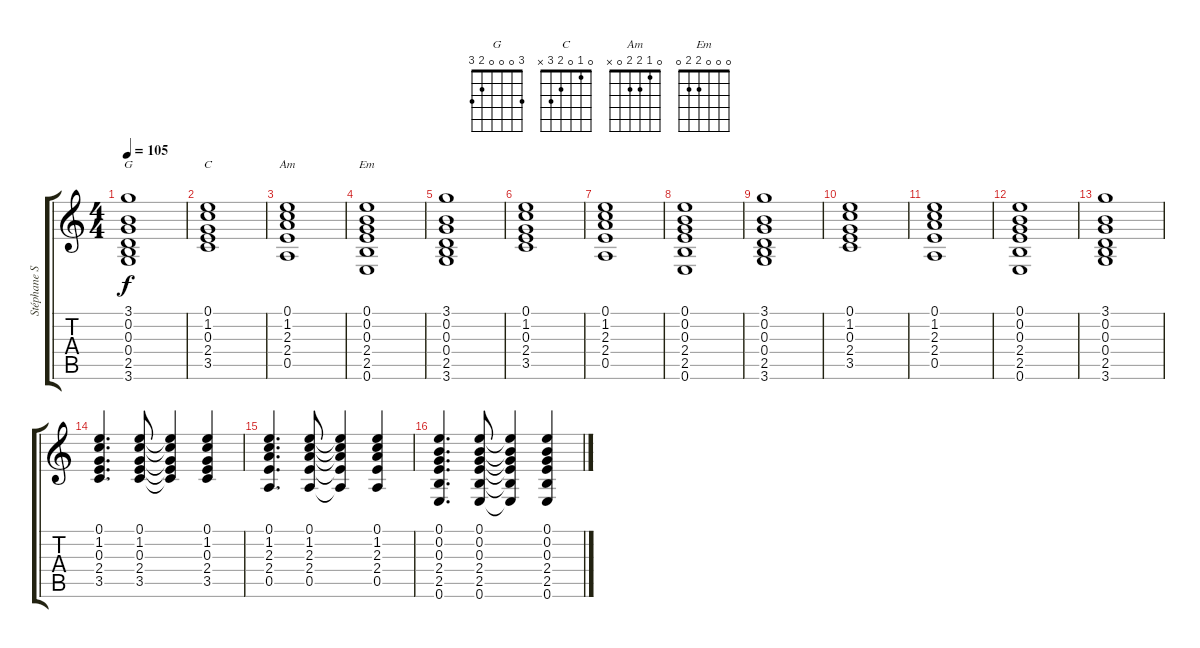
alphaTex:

\track ("Stéphane Sirkis (guitare rythmique)" "Stéphane S") {instrument distortionguitar}
\staff {score tabs}
\tuning (E4 B3 G3 D3 A2 E2) {hide}
\chord ("G" 3 0 0 0 2 3)
\chord ("C" 0 1 0 2 3 x)
\chord ("Am" 0 1 2 2 0 x)
\chord ("Em" 0 0 0 2 2 0)
\ts (4 4)
\tempo 105
\clef g2
\ks c
(3.1 0.2 0.3 0.4 2.5 3.6).1{ch "G" dy f} |
(0.1 1.2 0.3 2.4 3.5).1{ch "C"} |
(0.1 1.2 2.3 2.4 0.5).1{ch "Am"} |
(0.1 0.2 0.3 2.4 2.5 0.6).1{ch "Em"} |
(3.1 0.2 0.3 0.4 2.5 3.6).1 |
(0.1 1.2 0.3 2.4 3.5).1 |
(0.1 1.2 2.3 2.4 0.5).1 |
(0.1 0.2 0.3 2.4 2.5 0.6).1 |
(3.1 0.2 0.3 0.4 2.5 3.6).1 |
(0.1 1.2 0.3 2.4 3.5).1 |
(0.1 1.2 2.3 2.4 0.5).1 |
(0.1 0.2 0.3 2.4 2.5 0.6).1 |
(3.1 0.2 0.3 0.4 2.5 3.6).1 |
(0.1 1.2 0.3 2.4 3.5).4{d} (0.1 1.2 0.3 2.4 3.5).8 (0.1{t} 1.2{t} 0.3{t} 2.4{t} 3.5{t}).4 (0.1 1.2 0.3 2.4 3.5).4 |
(0.1 1.2 2.3 2.4 0.5).4{d} (0.1 1.2 2.3 2.4 0.5).8 (0.1{t} 1.2{t} 2.3{t} 2.4{t} 0.5{t}).4 (0.1 1.2 2.3 2.4 0.5).4 |
(0.1 0.2 0.3 2.4 2.5 0.6).4{d} (0.1 0.2 0.3 2.4 2.5 0.6).8 (0.1{t} 0.2{t} 0.3{t} 2.4{t} 2.5{t} 0.6{t}).4 (0.1 0.2 0.3 2.4 2.5 0.6).4
